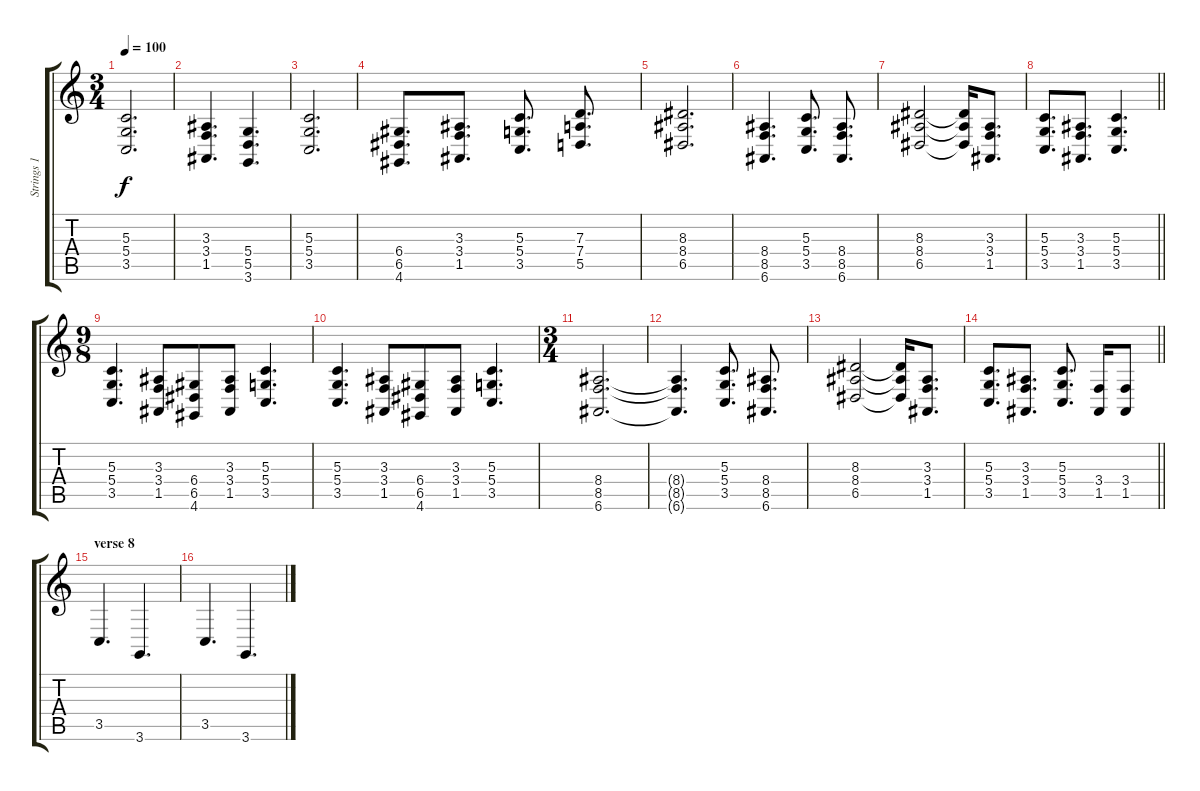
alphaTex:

\track ("Strings 1" "Strings 1") {instrument stringensemble1}
\staff {score tabs}
\tuning (E4 B3 G3 D3 A2 E2) {hide}
\ts (3 4)
\section ("" "")
\tempo 100
\clef g2
\ks c
(5.3 5.4 3.5).2{d dy f} |
(3.3 3.4 1.5).4{d} (5.4 5.5 3.6).4{d} |
(5.3 5.4 3.5).2{d} |
(6.4 6.5 4.6).8{d} (3.3 3.4 1.5).8{d} (5.3 5.4 3.5).8{d} (7.3 7.4 5.5).8{d} |
(8.3 8.4 6.5).2{d} |
(8.4 8.5 6.6).4{d} (5.3 5.4 3.5).8{d} (8.4 8.5 6.6).8{d} |
(8.3 8.4 6.5).2 (8.3{t} 8.4{t} 6.5{t}).16 (3.3 3.4 1.5).8{d} |
\barLineRight lightlight
(5.3 5.4 3.5).8{d} (3.3 3.4 1.5).8{d} (5.3 5.4 3.5).4{d} |
\ts (9 8)
\section ("" "")
(5.3 5.4 3.5).4{d} (3.3 3.4 1.5).8 (6.4 6.5 4.6).8 (3.3 3.4 1.5).8 (5.3 5.4 3.5).4{d} |
(5.3 5.4 3.5).4{d} (3.3 3.4 1.5).8 (6.4 6.5 4.6).8 (3.3 3.4 1.5).8 (5.3 5.4 3.5).4{d} |
\ts (3 4)
(8.4 8.5 6.6).2{d} |
(8.4{t} 8.5{t} 6.6{t}).4{d} (5.3 5.4 3.5).8{d} (8.4 8.5 6.6).8{d} |
(8.3 8.4 6.5).2 (8.3{t} 8.4{t} 6.5{t}).16 (3.3 3.4 1.5).8{d} |
\barLineRight lightlight
(5.3 5.4 3.5).8{d} (3.3 3.4 1.5).8{d} (5.3 5.4 3.5).8{d} (3.4 1.5).16 (3.4 1.5).8 |
\section ("" "verse 8")
3.5.4{d} 3.6.4{d} |
3.5.4{d} 3.6.4{d}
